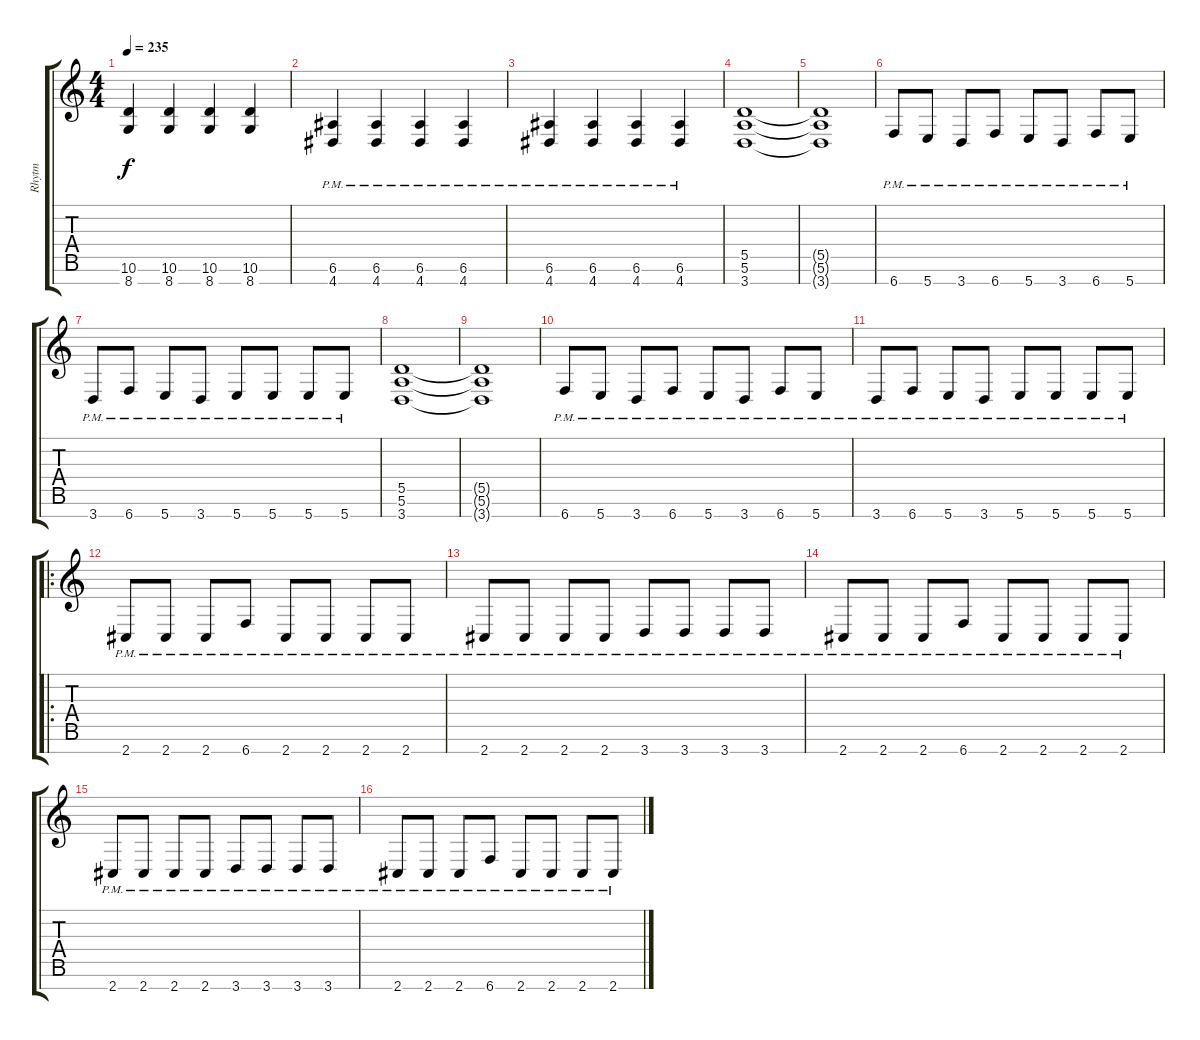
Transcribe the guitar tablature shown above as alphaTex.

\track ("Rhytm" "Rhytm") {instrument distortionguitar}
\staff {score tabs}
\tuning (E4 B3 G3 D3 A2 E2 B1) {hide}
\ts (4 4)
\tempo 235
\clef g2
\ks c
(10.6 8.7).4{dy f} (10.6 8.7).4 (10.6 8.7).4 (10.6 8.7).4 |
(6.6{pm} 4.7{pm}).4 (6.6{pm} 4.7{pm}).4 (6.6{pm} 4.7{pm}).4 (6.6{pm} 4.7{pm}).4 |
(6.6{pm} 4.7{pm}).4 (6.6{pm} 4.7{pm}).4 (6.6{pm} 4.7{pm}).4 (6.6{pm} 4.7{pm}).4 |
(5.5 5.6 3.7).1 |
(5.5{t} 5.6{t} 3.7{t}).1 |
6.7{pm}.8 5.7{pm}.8 3.7{pm}.8 6.7{pm}.8 5.7{pm}.8 3.7{pm}.8 6.7{pm}.8 5.7{pm}.8 |
3.7{pm}.8 6.7{pm}.8 5.7{pm}.8 3.7{pm}.8 5.7{pm}.8 5.7{pm}.8 5.7{pm}.8 5.7{pm}.8 |
(5.5 5.6 3.7).1 |
(5.5{t} 5.6{t} 3.7{t}).1 |
6.7{pm}.8 5.7{pm}.8 3.7{pm}.8 6.7{pm}.8 5.7{pm}.8 3.7{pm}.8 6.7{pm}.8 5.7{pm}.8 |
3.7{pm}.8 6.7{pm}.8 5.7{pm}.8 3.7{pm}.8 5.7{pm}.8 5.7{pm}.8 5.7{pm}.8 5.7{pm}.8 |
\ro
2.7{pm}.8 2.7{pm}.8 2.7{pm}.8 6.7{pm}.8 2.7{pm}.8 2.7{pm}.8 2.7{pm}.8 2.7{pm}.8 |
2.7{pm}.8 2.7{pm}.8 2.7{pm}.8 2.7{pm}.8 3.7{pm}.8 3.7{pm}.8 3.7{pm}.8 3.7{pm}.8 |
2.7{pm}.8 2.7{pm}.8 2.7{pm}.8 6.7{pm}.8 2.7{pm}.8 2.7{pm}.8 2.7{pm}.8 2.7{pm}.8 |
2.7{pm}.8 2.7{pm}.8 2.7{pm}.8 2.7{pm}.8 3.7{pm}.8 3.7{pm}.8 3.7{pm}.8 3.7{pm}.8 |
2.7{pm}.8 2.7{pm}.8 2.7{pm}.8 6.7{pm}.8 2.7{pm}.8 2.7{pm}.8 2.7{pm}.8 2.7{pm}.8
